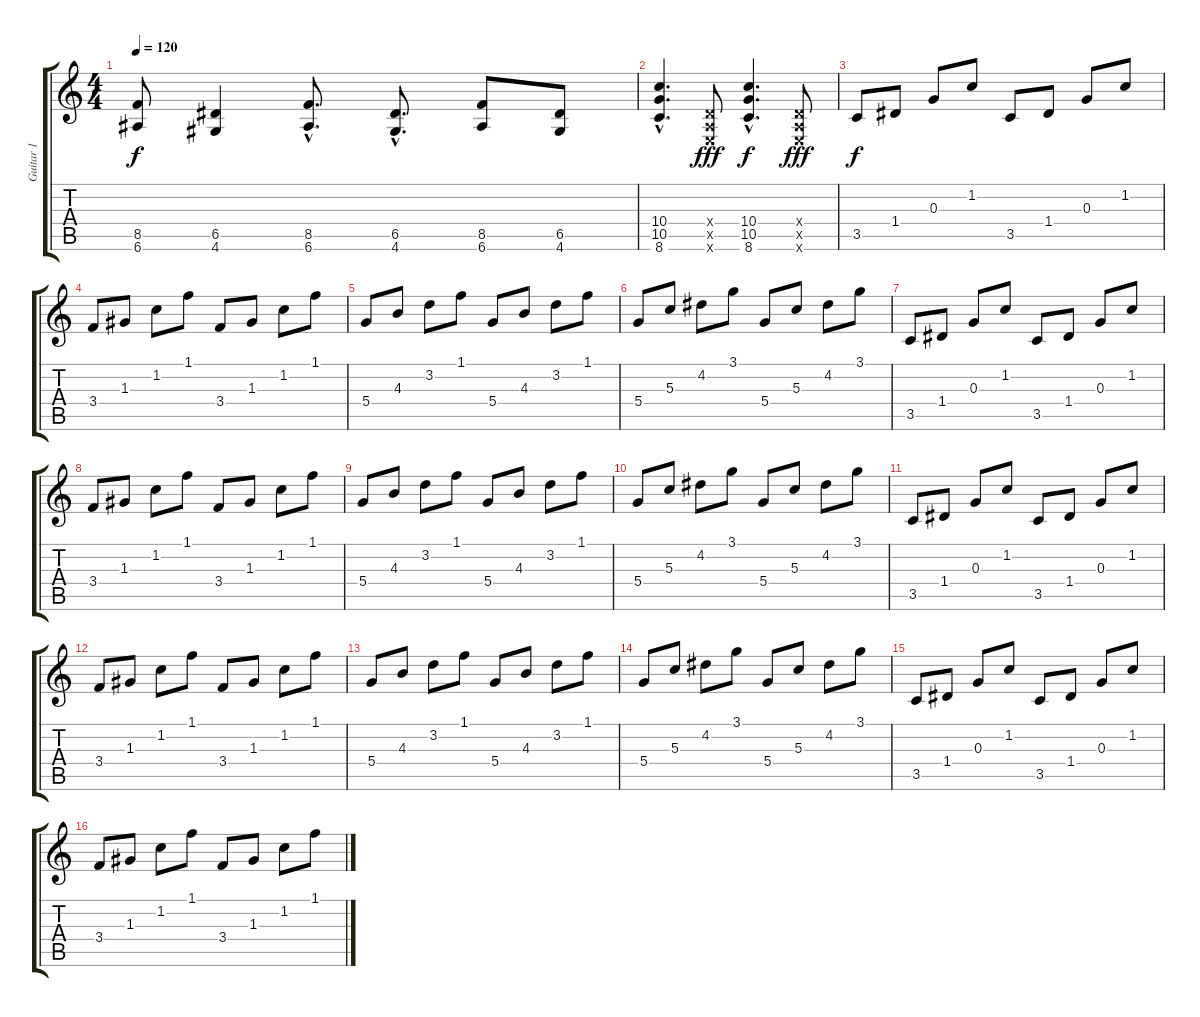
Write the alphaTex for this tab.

\track ("Guitar 1" "Guitar 1") {instrument distortionguitar}
\staff {score tabs}
\tuning (E4 B3 G3 D3 A2 E2) {hide}
\ts (4 4)
\tempo 120
\clef g2
\ks c
(8.5 6.6).8{dy f} (6.5 4.6).4 (8.5{hac} 6.6{hac}).8{d} (6.5{hac} 4.6{hac}).8{d} (8.5 6.6).8 (6.5 4.6).8 |
(10.4{hac} 10.5{hac} 8.6{hac}).4{d} (0.4{x} 0.5{x} 0.6{x}).8{dy fff} (10.4{hac} 10.5{hac} 8.6{hac}).4{d dy f} (0.4{x} 0.5{x} 0.6{x}).8{dy fff} |
3.5.8{dy f instrument electricguitarjazz} 1.4.8 0.3.8 1.2.8 3.5.8 1.4.8 0.3.8 1.2.8 |
3.4.8 1.3.8 1.2.8 1.1.8 3.4.8 1.3.8 1.2.8 1.1.8 |
5.4.8 4.3.8 3.2.8 1.1.8 5.4.8 4.3.8 3.2.8 1.1.8 |
5.4.8 5.3.8 4.2.8 3.1.8 5.4.8 5.3.8 4.2.8 3.1.8 |
3.5.8{instrument electricguitarjazz} 1.4.8 0.3.8 1.2.8 3.5.8 1.4.8 0.3.8 1.2.8 |
3.4.8 1.3.8 1.2.8 1.1.8 3.4.8 1.3.8 1.2.8 1.1.8 |
5.4.8 4.3.8 3.2.8 1.1.8 5.4.8 4.3.8 3.2.8 1.1.8 |
5.4.8 5.3.8 4.2.8 3.1.8 5.4.8 5.3.8 4.2.8 3.1.8 |
3.5.8{instrument electricguitarjazz} 1.4.8 0.3.8 1.2.8 3.5.8 1.4.8 0.3.8 1.2.8 |
3.4.8 1.3.8 1.2.8 1.1.8 3.4.8 1.3.8 1.2.8 1.1.8 |
5.4.8 4.3.8 3.2.8 1.1.8 5.4.8 4.3.8 3.2.8 1.1.8 |
5.4.8 5.3.8 4.2.8 3.1.8 5.4.8 5.3.8 4.2.8 3.1.8 |
3.5.8{instrument electricguitarjazz} 1.4.8 0.3.8 1.2.8 3.5.8 1.4.8 0.3.8 1.2.8 |
3.4.8 1.3.8 1.2.8 1.1.8 3.4.8 1.3.8 1.2.8 1.1.8
